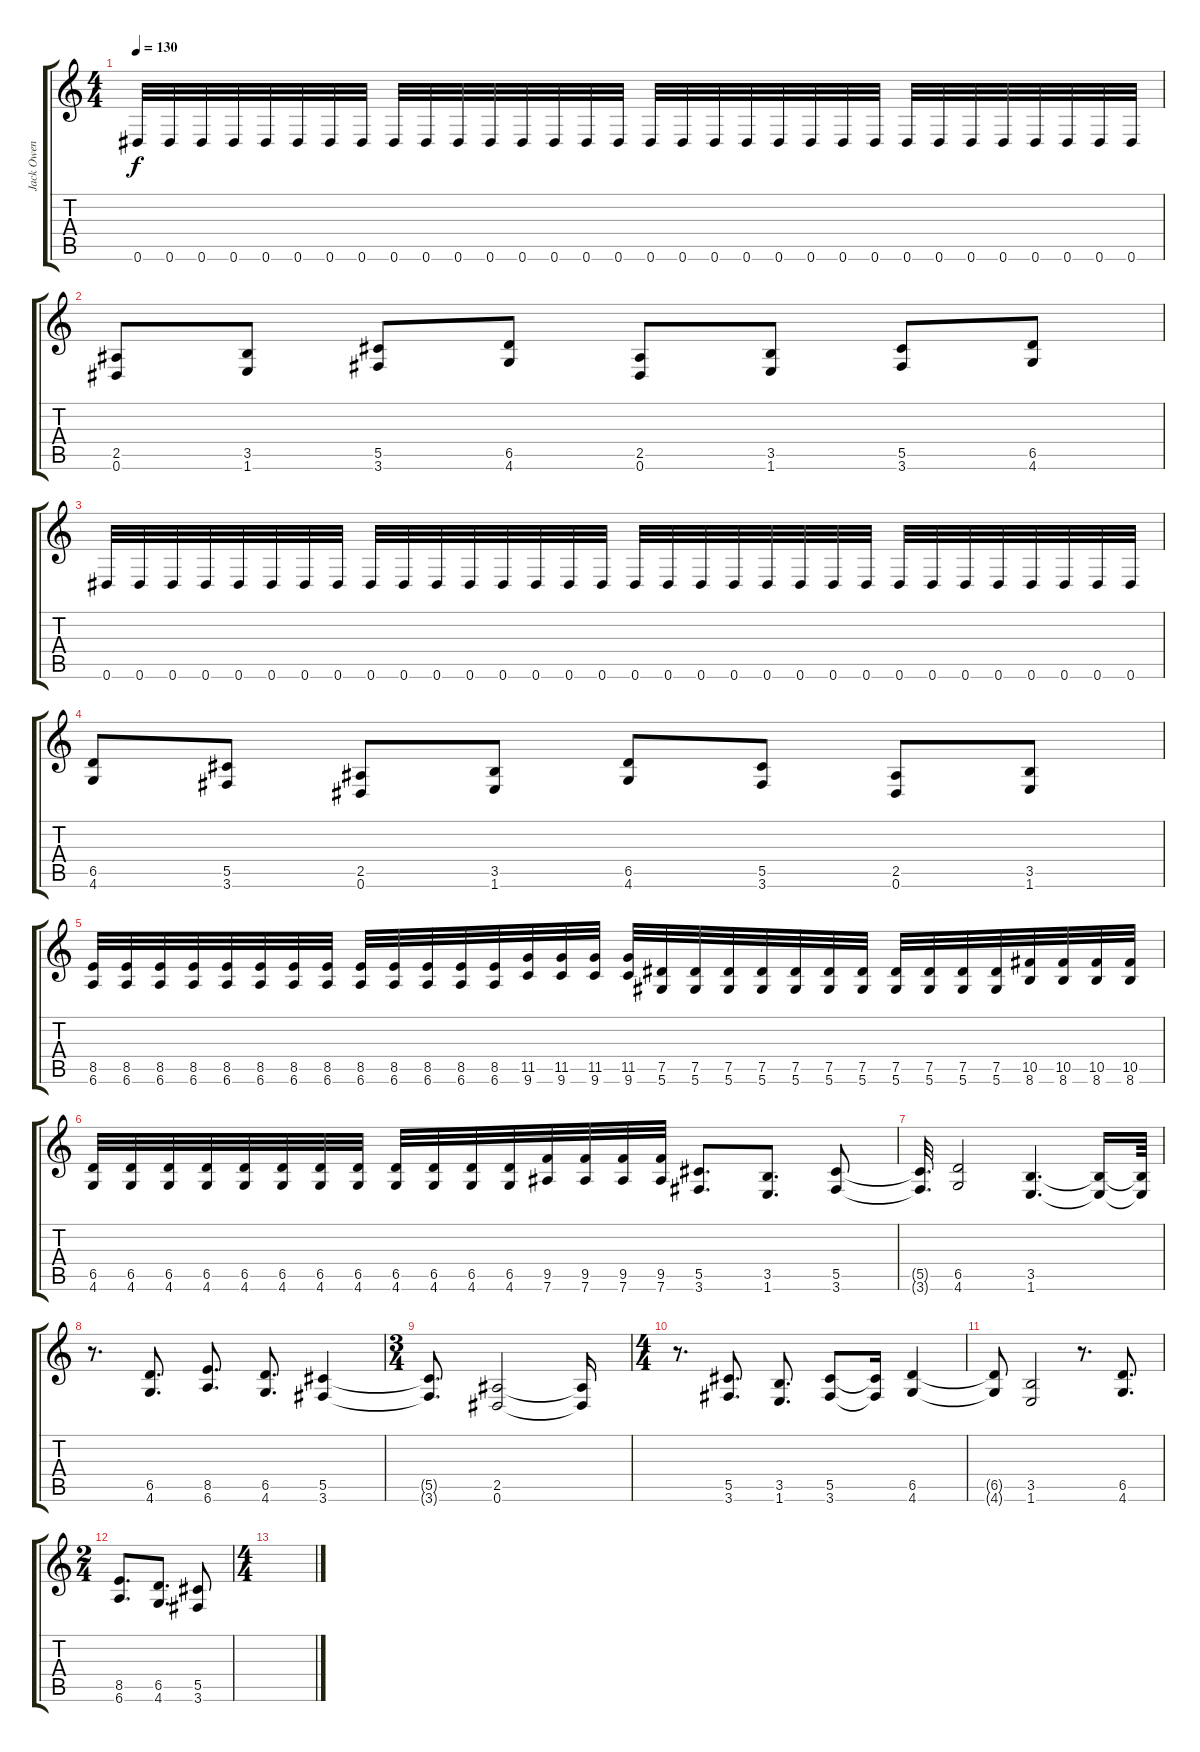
\track ("Jack Owen" "Jack Owen") {instrument distortionguitar}
\staff {score tabs}
\tuning (Eb4 Bb3 Gb3 Db3 Ab2 Eb2) {hide}
\ts (4 4)
\tempo 130
\clef g2
\ks c
0.6.32{dy f} 0.6.32 0.6.32 0.6.32 0.6.32 0.6.32 0.6.32 0.6.32 0.6.32 0.6.32 0.6.32 0.6.32 0.6.32 0.6.32 0.6.32 0.6.32 0.6.32 0.6.32 0.6.32 0.6.32 0.6.32 0.6.32 0.6.32 0.6.32 0.6.32 0.6.32 0.6.32 0.6.32 0.6.32 0.6.32 0.6.32 0.6.32 |
(2.5 0.6).8 (3.5 1.6).8 (5.5 3.6).8 (6.5 4.6).8 (2.5 0.6).8 (3.5 1.6).8 (5.5 3.6).8 (6.5 4.6).8 |
0.6.32 0.6.32 0.6.32 0.6.32 0.6.32 0.6.32 0.6.32 0.6.32 0.6.32 0.6.32 0.6.32 0.6.32 0.6.32 0.6.32 0.6.32 0.6.32 0.6.32 0.6.32 0.6.32 0.6.32 0.6.32 0.6.32 0.6.32 0.6.32 0.6.32 0.6.32 0.6.32 0.6.32 0.6.32 0.6.32 0.6.32 0.6.32 |
(6.5 4.6).8 (5.5 3.6).8 (2.5 0.6).8 (3.5 1.6).8 (6.5 4.6).8 (5.5 3.6).8 (2.5 0.6).8 (3.5 1.6).8 |
(8.5 6.6).32 (8.5 6.6).32 (8.5 6.6).32 (8.5 6.6).32 (8.5 6.6).32 (8.5 6.6).32 (8.5 6.6).32 (8.5 6.6).32 (8.5 6.6).32 (8.5 6.6).32 (8.5 6.6).32 (8.5 6.6).32 (8.5 6.6).32 (11.5 9.6).32 (11.5 9.6).32 (11.5 9.6).32 (11.5 9.6).32 (7.5 5.6).32 (7.5 5.6).32 (7.5 5.6).32 (7.5 5.6).32 (7.5 5.6).32 (7.5 5.6).32 (7.5 5.6).32 (7.5 5.6).32 (7.5 5.6).32 (7.5 5.6).32 (7.5 5.6).32 (10.5 8.6).32 (10.5 8.6).32 (10.5 8.6).32 (10.5 8.6).32 |
(6.5 4.6).32 (6.5 4.6).32 (6.5 4.6).32 (6.5 4.6).32 (6.5 4.6).32 (6.5 4.6).32 (6.5 4.6).32 (6.5 4.6).32 (6.5 4.6).32 (6.5 4.6).32 (6.5 4.6).32 (6.5 4.6).32 (9.5 7.6).32 (9.5 7.6).32 (9.5 7.6).32 (9.5 7.6).32 (5.5 3.6).8{d} (3.5 1.6).8{d} (5.5 3.6).8 |
(5.5{t} 3.6{t}).32{d} (6.5 4.6).2 (3.5 1.6).4{d} (3.5{t} 1.6{t}).16 (3.5{t} 1.6{t}).64 |
r.8{d} (6.5 4.6).8{d} (8.5 6.6).8{d} (6.5 4.6).8{d} (5.5 3.6).4 |
\ts (3 4)
(5.5{t} 3.6{t}).8{d} (2.5 0.6).2 (2.5{t} 0.6{t}).16 |
\ts (4 4)
r.8{d} (5.5 3.6).8{d} (3.5 1.6).8{d} (5.5 3.6).8 (5.5{t} 3.6{t}).16 (6.5 4.6).4 |
(6.5{t} 4.6{t}).8 (3.5 1.6).2 r.8{d} (6.5 4.6).8{d} |
\ts (2 4)
(8.5 6.6).8{d} (6.5 4.6).8{d} (5.5 3.6).8 |
\ts (4 4)
